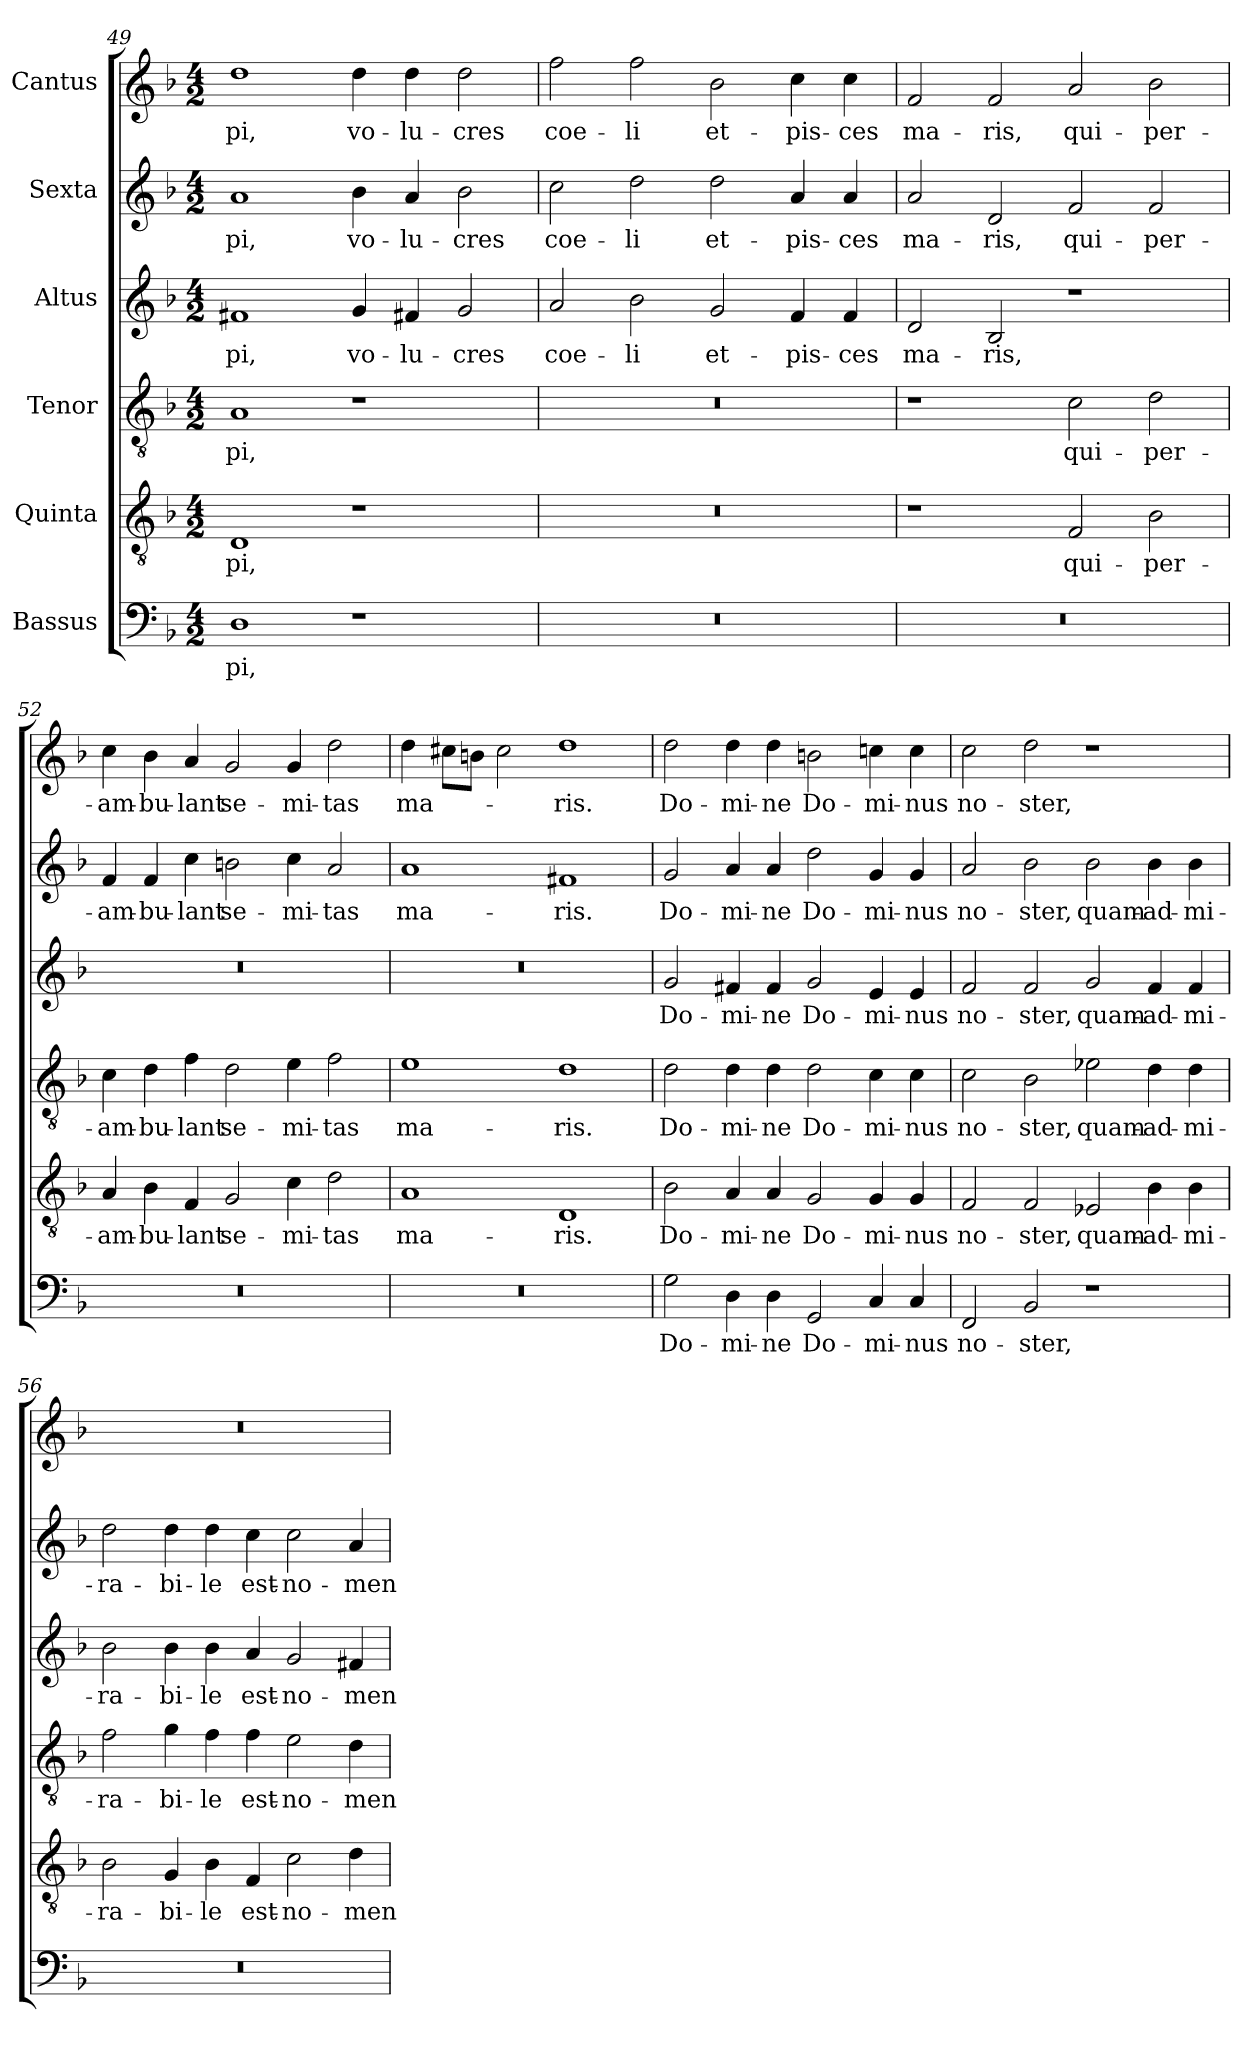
**kern	**text	**kern	**text	**kern	**text	**kern	**text	**kern	**text	**kern	**text
*part6	*part6	*part5	*part5	*part4	*part4	*part3	*part3	*part2	*part2	*part1	*part1
*staff6	*staff6	*staff5	*staff5	*staff4	*staff4	*staff3	*staff3	*staff2	*staff2	*staff1	*staff1
*I"Bassus	*	*I"Quinta	*	*I"Tenor	*	*I"Altus	*	*I"Sexta	*	*I"Cantus	*
*clefF4	*	*clefGv2	*	*clefGv2	*	*clefG2	*	*clefG2	*	*clefG2	*
*k[b-]	*	*k[b-]	*	*k[b-]	*	*k[b-]	*	*k[b-]	*	*k[b-]	*
*M4/2	*	*M4/2	*	*M4/2	*	*M4/2	*	*M4/2	*	*M4/2	*
=49	=49	=49	=49	=49	=49	=49	=49	=49	=49	=49	=49
1D\	-pi,	1D/	-pi,	1A/	-pi,	1f#X/	-pi,	1a/	-pi,	1dd\	-pi,
1r	.	1r	.	1r	.	4g/	vo-	4b-\	vo-	4dd\	vo-
.	.	.	.	.	.	4f#X/	-lu-	4a/	-lu-	4dd\	-lu-
.	.	.	.	.	.	2g/	-cres	2b-\	-cres	2dd\	-cres
=50	=50	=50	=50	=50	=50	=50	=50	=50	=50	=50	=50
0r	.	0r	.	0r	.	2a/	coe-	2cc\	coe-	2ff\	coe-
.	.	.	.	.	.	2b-\	-li	2dd\	-li	2ff\	-li
.	.	.	.	.	.	2g/	et-	2dd\	et-	2b-\	et-
.	.	.	.	.	.	4f/	pis-	4a/	pis-	4cc\	pis-
.	.	.	.	.	.	4f/	-ces	4a/	-ces	4cc\	-ces
=51	=51	=51	=51	=51	=51	=51	=51	=51	=51	=51	=51
0r	.	1r	.	1r	.	2d/	ma-	2a/	ma-	2f/	ma-
.	.	.	.	.	.	2B-/	-ris,	2d/	-ris,	2f/	-ris,
.	.	2F/	qui-	2c\	qui-	1r	.	2f/	qui-	2a/	qui-
.	.	2B-\	per-	2d\	per-	.	.	2f/	per-	2b-\	per-
=52	=52	=52	=52	=52	=52	=52	=52	=52	=52	=52	=52
0r	.	4A/	-am-	4c\	-am-	0r	.	4f/	-am-	4cc\	-am-
.	.	4B-\	-bu-	4d\	-bu-	.	.	4f/	-bu-	4b-\	-bu-
.	.	4F/	-lant	4f\	-lant	.	.	4cc\	-lant	4a/	-lant
.	.	2G/	se-	2d\	se-	.	.	2bn\	se-	2g/	se-
.	.	4c\	-mi-	4e\	-mi-	.	.	4cc\	-mi-	4g/	-mi-
.	.	2d\	-tas	2f\	-tas	.	.	2a/	-tas	2dd\	-tas
=53	=53	=53	=53	=53	=53	=53	=53	=53	=53	=53	=53
0r	.	1A/	ma-	1e\	ma-	0r	.	1a/	ma-	4dd\	ma-
.	.	.	.	.	.	.	.	.	.	8cc#X\L	.
.	.	.	.	.	.	.	.	.	.	8bn\J	.
.	.	.	.	.	.	.	.	.	.	2cc#\	.
.	.	1D/	-ris.	1d\	-ris.	.	.	1f#X/	-ris.	1dd\	-ris.
=54	=54	=54	=54	=54	=54	=54	=54	=54	=54	=54	=54
2G\	Do-	2B-\	Do-	2d\	Do-	2g/	Do-	2g/	Do-	2dd\	Do-
4D\	-mi-	4A/	-mi-	4d\	-mi-	4f#X/	-mi-	4a/	-mi-	4dd\	-mi-
4D\	-ne	4A/	-ne	4d\	-ne	4f#/	-ne	4a/	-ne	4dd\	-ne
2GG/	Do-	2G/	Do-	2d\	Do-	2g/	Do-	2dd\	Do-	2bn\	Do-
4C/	-mi-	4G/	-mi-	4c\	-mi-	4e/	-mi-	4g/	-mi-	4ccn\	-mi-
4C/	-nus	4G/	-nus	4c\	-nus	4e/	-nus	4g/	-nus	4cc\	-nus
=55	=55	=55	=55	=55	=55	=55	=55	=55	=55	=55	=55
2FF/	no-	2F/	no-	2c\	no-	2f/	no-	2a/	no-	2cc\	no-
2BB-/	-ster,	2F/	-ster,	2B-\	-ster,	2f/	-ster,	2b-\	-ster,	2dd\	-ster,
1r	.	2E-X/	quam-	2e-X\	quam-	2g/	quam-	2b-\	quam-	1r	.
.	.	4B-\	ad-	4d\	ad-	4f/	ad-	4b-\	ad-	.	.
.	.	4B-\	-mi-	4d\	-mi-	4f/	-mi-	4b-\	-mi-	.	.
=56	=56	=56	=56	=56	=56	=56	=56	=56	=56	=56	=56
0r	.	2B-\	-ra-	2f\	-ra-	2b-\	-ra-	2dd\	-ra-	0r	.
.	.	4G/	-bi-	4g\	-bi-	4b-\	-bi-	4dd\	-bi-	.	.
.	.	4B-\	-le	4f\	-le	4b-\	-le	4dd\	-le	.	.
.	.	4F/	est-	4f\	est-	4a/	est-	4cc\	est-	.	.
.	.	2c\	no-	2e\	no-	2g/	no-	2cc\	no-	.	.
.	.	4d\	-men	4d\	-men	4f#X/	-men	4a/	-men	.	.
=	=	=	=	=	=	=	=	=	=	=	=
*-	*-	*-	*-	*-	*-	*-	*-	*-	*-	*-	*-
